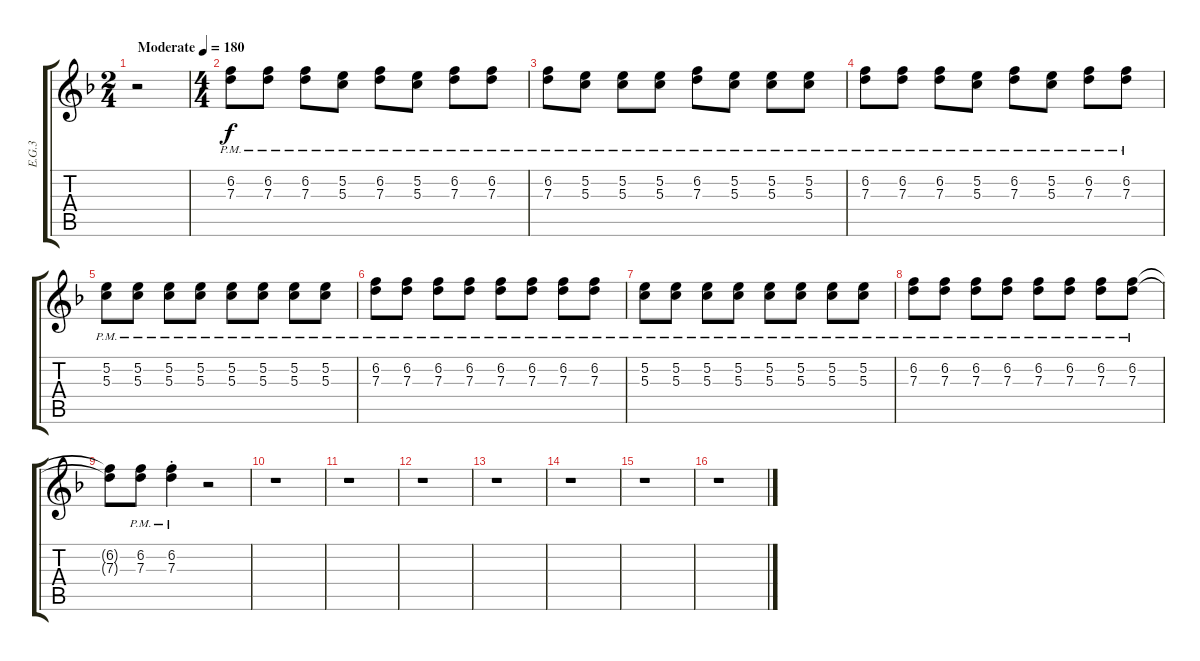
\track ("E.G.3" "E.G.3") {instrument distortionguitar}
\staff {score tabs}
\tuning (E4 B3 G3 D3 A2 E2) {hide}
\ts (2 4)
\tempo (180 "Moderate")
\clef g2
\ks f
r.2{dy f instrument distortionguitar} |
\ts (4 4)
(6.2{pm} 7.3{pm}).8 (6.2{pm} 7.3{pm}).8 (6.2{pm} 7.3{pm}).8 (5.2{pm} 5.3{pm}).8 (6.2{pm} 7.3{pm}).8 (5.2{pm} 5.3{pm}).8 (6.2{pm} 7.3{pm}).8 (6.2{pm} 7.3{pm}).8 |
(6.2{pm} 7.3{pm}).8 (5.2{pm} 5.3{pm}).8 (5.2{pm} 5.3{pm}).8 (5.2{pm} 5.3{pm}).8 (6.2{pm} 7.3{pm}).8 (5.2{pm} 5.3{pm}).8 (5.2{pm} 5.3{pm}).8 (5.2{pm} 5.3{pm}).8 |
(6.2{pm} 7.3{pm}).8 (6.2{pm} 7.3{pm}).8 (6.2{pm} 7.3{pm}).8 (5.2{pm} 5.3{pm}).8 (6.2{pm} 7.3{pm}).8 (5.2{pm} 5.3{pm}).8 (6.2{pm} 7.3{pm}).8 (6.2{pm} 7.3{pm}).8 |
(5.2{pm} 5.3{pm}).8 (5.2{pm} 5.3{pm}).8 (5.2{pm} 5.3{pm}).8 (5.2{pm} 5.3{pm}).8 (5.2{pm} 5.3{pm}).8 (5.2{pm} 5.3{pm}).8 (5.2{pm} 5.3{pm}).8 (5.2{pm} 5.3{pm}).8 |
(6.2{pm} 7.3{pm}).8 (6.2{pm} 7.3{pm}).8 (6.2{pm} 7.3{pm}).8 (6.2{pm} 7.3{pm}).8 (6.2{pm} 7.3{pm}).8 (6.2{pm} 7.3{pm}).8 (6.2{pm} 7.3{pm}).8 (6.2{pm} 7.3{pm}).8 |
(5.2{pm} 5.3{pm}).8 (5.2{pm} 5.3{pm}).8 (5.2{pm} 5.3{pm}).8 (5.2{pm} 5.3{pm}).8 (5.2{pm} 5.3{pm}).8 (5.2{pm} 5.3{pm}).8 (5.2{pm} 5.3{pm}).8 (5.2{pm} 5.3{pm}).8 |
(6.2{pm} 7.3{pm}).8 (6.2{pm} 7.3{pm}).8 (6.2{pm} 7.3{pm}).8 (6.2{pm} 7.3{pm}).8 (6.2{pm} 7.3{pm}).8 (6.2{pm} 7.3{pm}).8 (6.2{pm} 7.3{pm}).8 (6.2{pm} 7.3{pm}).8 |
(6.2{t} 7.3{t}).8 (6.2{pm} 7.3{pm}).8 (6.2{pm st} 7.3{pm st}).4 r.2 |
r.1 |
r.1 |
r.1 |
r.1 |
r.1 |
r.1 |
r.1
